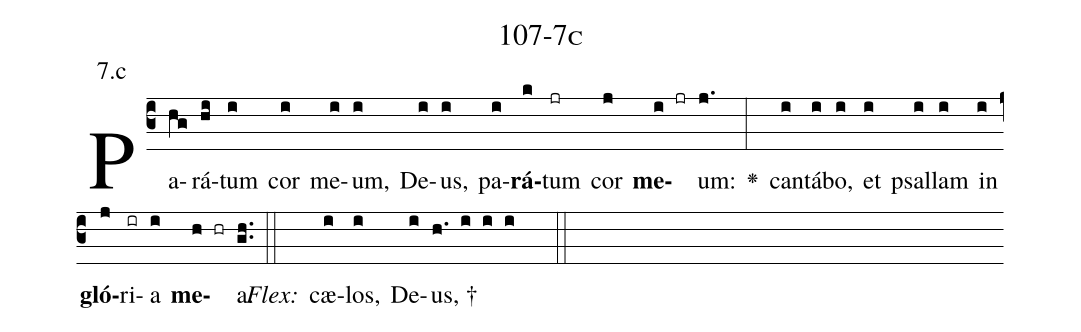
name: 107-7c;
annotation: 7.c;
%%
(c3)Pa(hg)rá(hi)tum(i) cor(i) me(i)um,(i) De(i)us,(i) pa(i)<b>rá</b>(k)tum(jr) cor(j) <b>me</b>(i jr)um:(j.) <v>\greheightstar</v>(:) can(i)tá(i)bo,(i) et(i) psal(i)lam(i) in(i) <b>gló</b>(j)ri(ir)a(i) <b>me</b>(h hr)a.(gh..) (::)
<i>Flex:</i>()  cæ(i)los,(i) De(i)us, †(h. i i i  ::)

%E(i) u(i) o(j) u(i) a(h) e.(gh..) (::)
